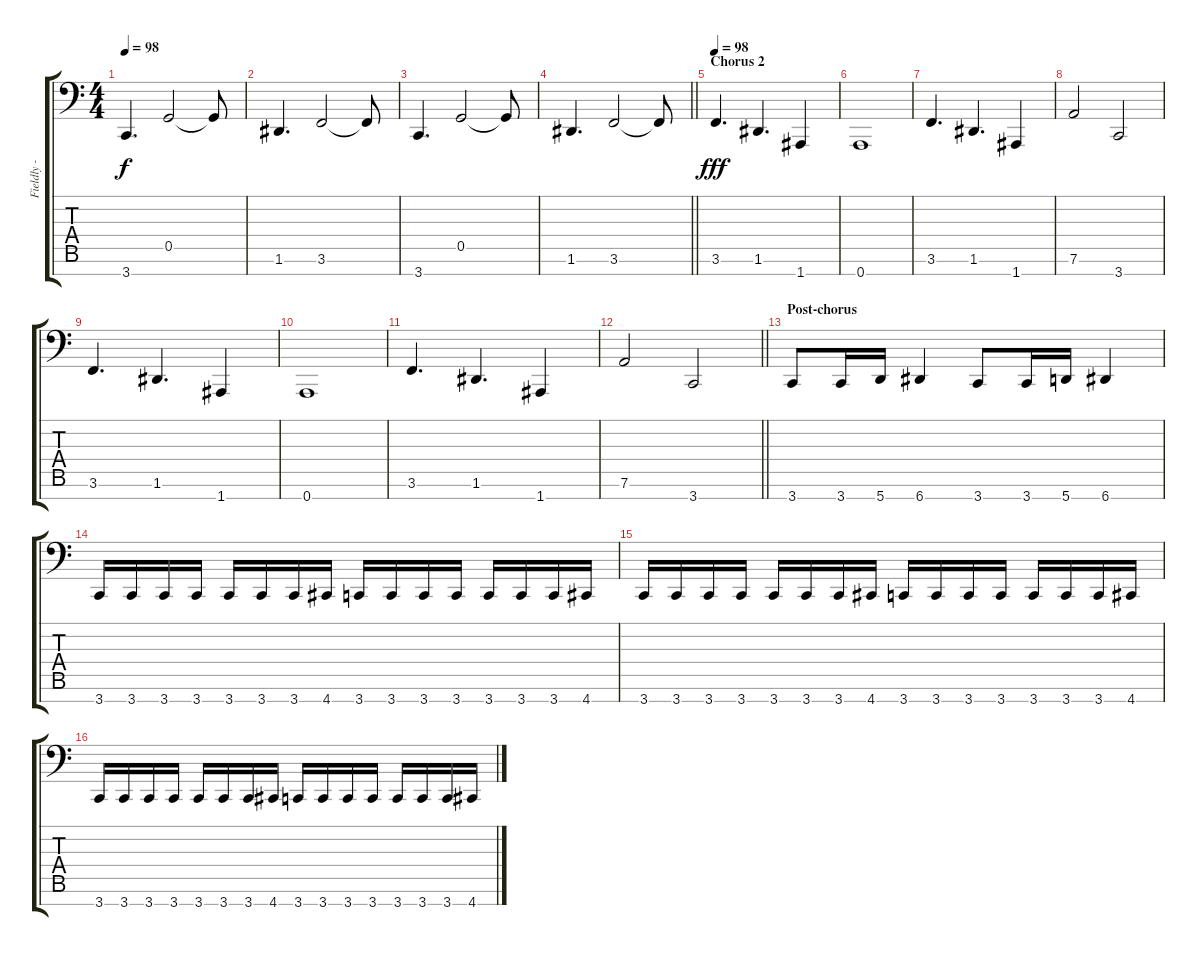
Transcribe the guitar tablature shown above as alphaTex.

\track ("Fieldly - Bass" "Fieldly - ") {instrument fretlessbass}
\staff {score tabs}
\tuning (D3 A2 F2 C2 G1 D1 A0) {hide}
\ts (4 4)
\tempo 98
\clef f4
\ks c
3.7.4{d dy f} 0.5.2 0.5{t}.8 |
1.6.4{d} 3.6.2 3.6{t}.8 |
3.7.4{d} 0.5.2 0.5{t}.8 |
\barLineRight lightlight
1.6.4{d} 3.6.2 3.6{t}.8 |
\section ("" "Chorus 2")
\tempo 98
3.6.4{d dy fff} 1.6.4{d} 1.7.4 |
0.7.1 |
3.6.4{d} 1.6.4{d} 1.7.4 |
7.6.2 3.7.2 |
3.6.4{d} 1.6.4{d} 1.7.4 |
0.7.1 |
3.6.4{d} 1.6.4{d} 1.7.4 |
\barLineRight lightlight
7.6.2 3.7.2 |
\section ("" "Post-chorus")
3.7.8{instrument lead8bassandlead} 3.7.16 5.7.16 6.7.4 3.7.8 3.7.16 5.7.16 6.7.4 |
3.7.16 3.7.16 3.7.16 3.7.16 3.7.16 3.7.16 3.7.16 4.7.16 3.7.16 3.7.16 3.7.16 3.7.16 3.7.16 3.7.16 3.7.16 4.7.16 |
3.7.16 3.7.16 3.7.16 3.7.16 3.7.16 3.7.16 3.7.16 4.7.16 3.7.16 3.7.16 3.7.16 3.7.16 3.7.16 3.7.16 3.7.16 4.7.16 |
3.7.16 3.7.16 3.7.16 3.7.16 3.7.16 3.7.16 3.7.16 4.7.16 3.7.16 3.7.16 3.7.16 3.7.16 3.7.16 3.7.16 3.7.16 4.7.16
